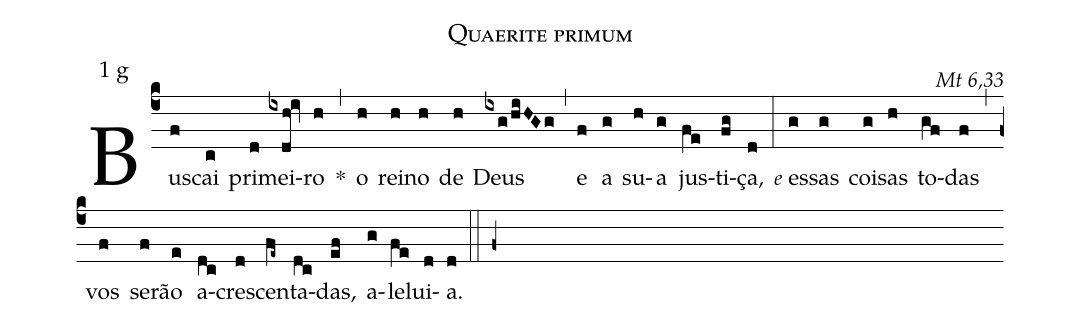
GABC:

name: Quaerite primum;
mode: 1;
mode-differentia: g;
commentary: Mt 6,33;
%%
(c4)

Bus(f)cai(c) pri(d)mei(ixdh!iv)ro(h) *(,) o(h) rei(h)no(h) de(h) Deus(ixg/hiHGg) (,) e(f) a(g) su(h)a(g) jus(fe)ti(fg)ça,(d) (:) <e>e</e> es(g)sas(g) coi(g)sas(h) to(gf)das(f) (,) vos(f) se(f)rão(e) a(dc)cres(d)cen(fe~)ta(dc)das,(ef) a(g)le(fe)lui(d)a.(d)

(::)

(f+)
